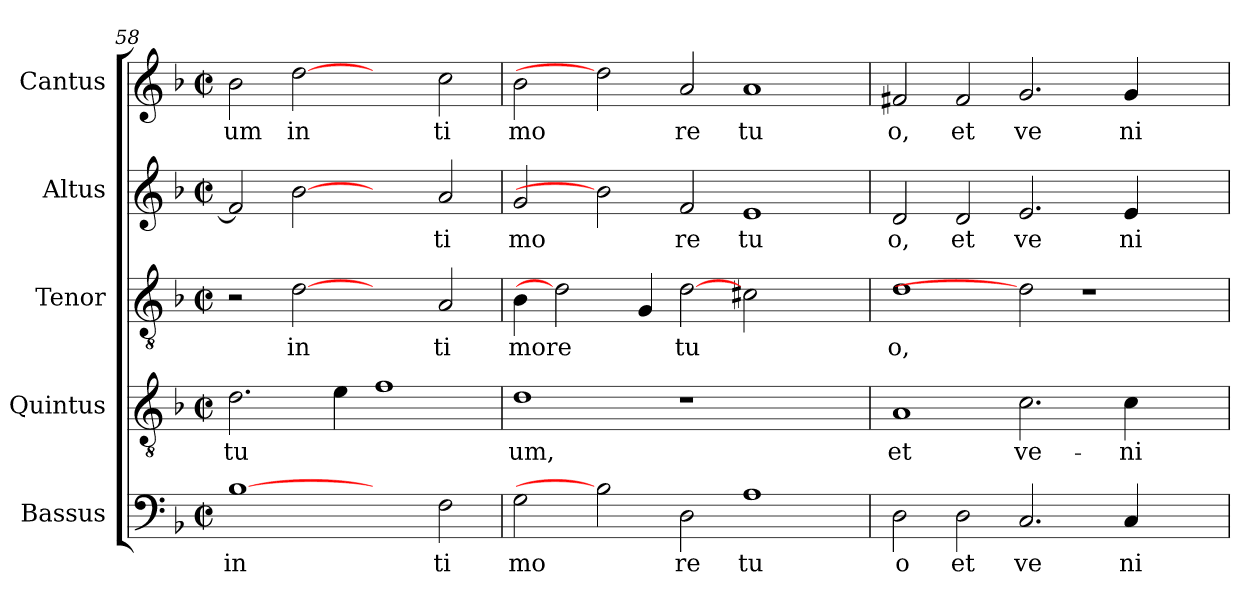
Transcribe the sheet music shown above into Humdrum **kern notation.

**kern	**text	**kern	**text	**kern	**text	**kern	**text	**kern	**text
*part5	*part5	*part4	*part4	*part3	*part3	*part2	*part2	*part1	*part1
*staff5	*staff5	*staff4	*staff4	*staff3	*staff3	*staff2	*staff2	*staff1	*staff1
*I"Bassus	*	*I"Quintus	*	*I"Tenor	*	*I"Altus	*	*I"Cantus	*
*clefF4	*	*clefGv2	*	*clefGv2	*	*clefG2	*	*clefG2	*
*k[b-]	*	*k[b-]	*	*k[b-]	*	*k[b-]	*	*k[b-]	*
*F:	*	*F:	*	*F:	*	*F:	*	*F:	*
*M2/2	*	*M2/2	*	*M2/2	*	*M2/2	*	*M2/2	*
*met(c|)	*	*met(c|)	*	*met(c|)	*	*met(c|)	*	*met(c|)	*
=58	=58	=58	=58	=58	=58	=58	=58	=58	=58
!	!LO:LY:b:cj	!	!LO:LY:b:cj	!	!	!	!LO:LY:b:cj	!	!LO:LY:b:cj
[1B-	in	2.d\	tu-	2r	.	2f/]	.	2b-\	um
!	!	!	!	!	!LO:LY:b:cj	!	!LO:LY:b:cj	!	!LO:LY:b:cj
.	.	.	.	[2d	in	[2b-	.	[2dd	in
!	!	!	!LO:LY:b:cj	!	!	!	!	!	!
.	.	4e\	--	.	.	.	.	.	.
!	!	!	!LO:LY:b:cj	!	!	!	!	!	!
2ryy	.	1f	--	2ryy	.	2ryy	.	2ryy	.
!	!LO:LY:b:cj	!	!	!	!LO:LY:b:cj	!	!LO:LY:b:cj	!	!LO:LY:b:cj
2F\	ti	.	.	2A/	ti	2a/	ti	2cc\	ti
=59	=59	=59	=59	=59	=59	=59	=59	=59	=59
!	!LO:LY:b:cj	!	!LO:LY:b:cj	!	!LO:LY:b:cj	!	!LO:LY:b:cj	!	!LO:LY:b:cj
2G\	mo	1d	-um,	4B-\	more	2g/	mo	2b-\	mo
.	.	.	.	2d]	.	.	.	.	.
2B-]	.	.	.	.	.	2b-]	.	2dd]	.
!	!	!	!	!	!LO:LY:b:cj	!	!	!	!
.	.	.	.	4G/	.	.	.	.	.
!	!LO:LY:b:cj	!	!	!	!LO:LY:b:cj	!	!LO:LY:b:cj	!	!LO:LY:b:cj
2D\	re	1r	.	[2d	tu	2f/	re	2a/	re
!	!LO:LY:b:cj	!	!	!	!LO:LY:b:cj	!	!LO:LY:b:cj	!	!LO:LY:b:cj
1A	tu	.	.	2c#X\	.	1e	tu	1a	tu
.	.	2ryy	.	2ryy	.	.	.	.	.
=60	=60	=60	=60	=60	=60	=60	=60	=60	=60
!	!LO:LY:b:cj	!	!LO:LY:b:cj	!	!LO:LY:b:cj	!	!LO:LY:b:cj	!	!LO:LY:b:cj
2D\	o	1A	et	1d	o,	2d/	o,	2f#X/	o,
!	!LO:LY:b:cj	!	!	!	!	!	!LO:LY:b:cj	!	!LO:LY:b:cj
2D\	et	.	.	.	.	2d/	et	2f#/	et
!	!LO:LY:b:cj	!	!LO:LY:b:cj	!	!	!	!LO:LY:b:cj	!	!LO:LY:b:cj
2.C/	ve	2.c\	ve-	2d]	.	2.e/	ve	2.g/	ve
.	.	.	.	1r	.	.	.	.	.
!	!LO:LY:b:cj	!	!LO:LY:b:cj	!	!	!	!LO:LY:b:cj	!	!LO:LY:b:cj
4C/	ni	4c\	-ni-	.	.	4e/	ni	4g/	ni
2ryy	.	2ryy	.	.	.	2ryy	.	2ryy	.
=	=	=	=	=	=	=	=	=	=
*-	*-	*-	*-	*-	*-	*-	*-	*-	*-
